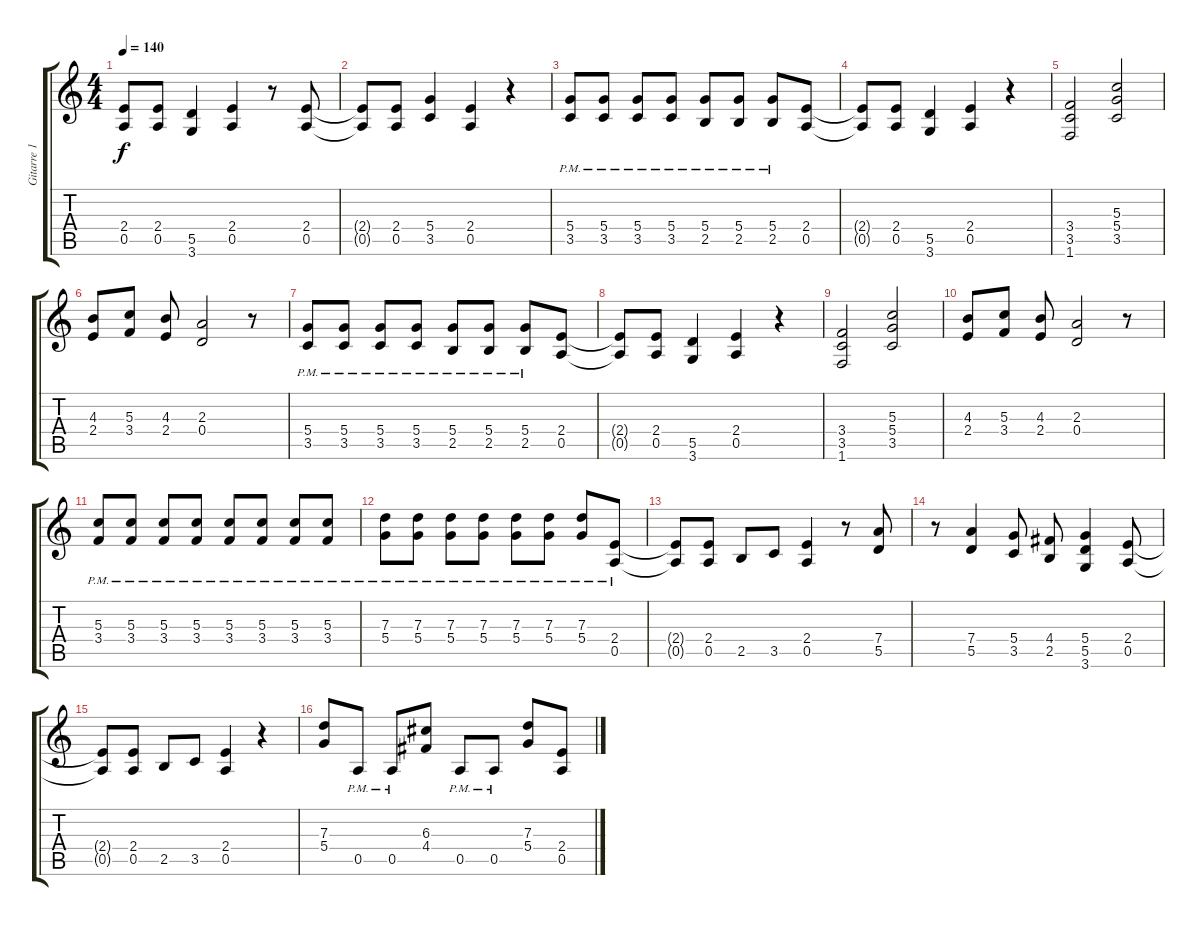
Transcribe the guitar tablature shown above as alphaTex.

\track ("Gitarre 1" "Gitarre 1") {instrument distortionguitar}
\staff {score tabs}
\tuning (E4 B3 G3 D3 A2 E2) {hide}
\ts (4 4)
\tempo 140
\clef g2
\ks c
(2.4{t} 0.5{t}).8{dy f} (2.4 0.5).8 (5.5 3.6).4 (2.4 0.5).4 r.8 (2.4 0.5).8 |
(2.4{t} 0.5{t}).8 (2.4 0.5).8 (5.4 3.5).4 (2.4 0.5).4 r.4 |
(5.4{pm} 3.5{pm}).8 (5.4{pm} 3.5{pm}).8 (5.4{pm} 3.5{pm}).8 (5.4{pm} 3.5{pm}).8 (5.4{pm} 2.5{pm}).8 (5.4{pm} 2.5{pm}).8 (5.4{pm} 2.5{pm}).8 (2.4 0.5).8 |
(2.4{t} 0.5{t}).8 (2.4 0.5).8 (5.5 3.6).4 (2.4 0.5).4 r.4 |
(3.4 3.5 1.6).2 (5.3 5.4 3.5).2 |
(4.3 2.4).8 (5.3 3.4).8 (4.3 2.4).8 (2.3 0.4).2 r.8 |
(5.4{pm} 3.5{pm}).8 (5.4{pm} 3.5{pm}).8 (5.4{pm} 3.5{pm}).8 (5.4{pm} 3.5{pm}).8 (5.4{pm} 2.5{pm}).8 (5.4{pm} 2.5{pm}).8 (5.4{pm} 2.5{pm}).8 (2.4 0.5).8 |
(2.4{t} 0.5{t}).8 (2.4 0.5).8 (5.5 3.6).4 (2.4 0.5).4 r.4 |
(3.4 3.5 1.6).2 (5.3 5.4 3.5).2 |
(4.3 2.4).8 (5.3 3.4).8 (4.3 2.4).8 (2.3 0.4).2 r.8 |
(5.3{pm} 3.4{pm}).8 (5.3{pm} 3.4{pm}).8 (5.3{pm} 3.4{pm}).8 (5.3{pm} 3.4{pm}).8 (5.3{pm} 3.4{pm}).8 (5.3{pm} 3.4{pm}).8 (5.3{pm} 3.4{pm}).8 (5.3{pm} 3.4{pm}).8 |
(7.3{pm} 5.4{pm}).8 (7.3{pm} 5.4{pm}).8 (7.3{pm} 5.4{pm}).8 (7.3{pm} 5.4{pm}).8 (7.3{pm} 5.4{pm}).8 (7.3{pm} 5.4{pm}).8 (7.3{pm} 5.4{pm}).8 (2.4{pm} 0.5).8 |
(2.4{t} 0.5{t}).8 (2.4 0.5).8 2.5.8 3.5.8 (2.4 0.5).4 r.8 (7.4 5.5).8 |
r.8 (7.4 5.5).4 (5.4 3.5).8 (4.4 2.5).8 (5.4 5.5 3.6).4 (2.4 0.5).8 |
(2.4{t} 0.5{t}).8 (2.4 0.5).8 2.5.8 3.5.8 (2.4 0.5).4 r.4 |
(7.3 5.4).8 0.5{pm}.8 0.5{pm}.8 (6.3 4.4).8 0.5{pm}.8 0.5{pm}.8 (7.3 5.4).8 (2.4 0.5).8
